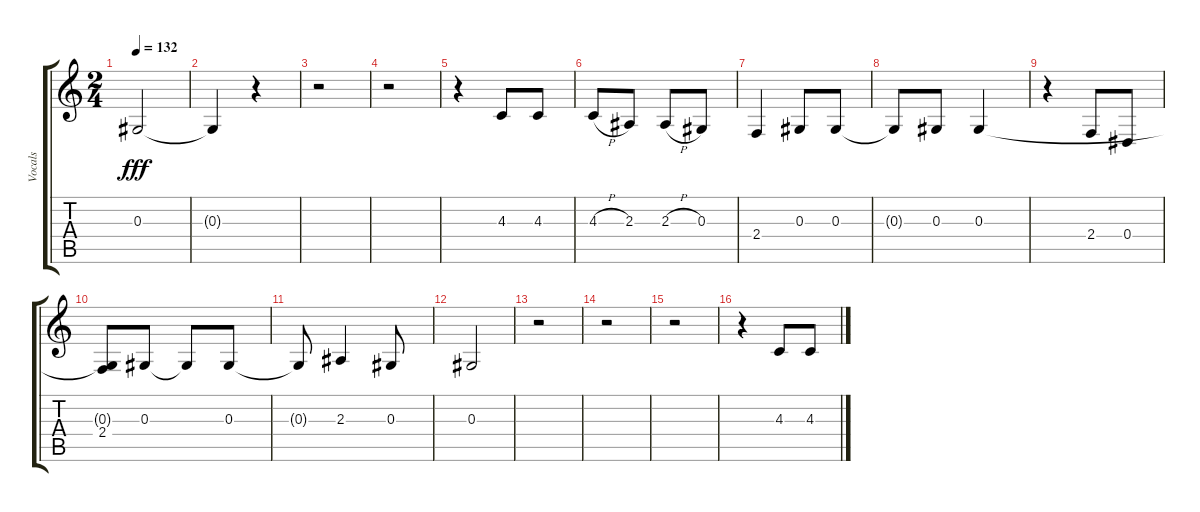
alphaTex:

\track ("Vocals" "Vocals") {instrument tenorsax}
\staff {score tabs}
\tuning (F4 C4 Ab3 Eb3 Bb2 F2) {hide}
\ts (2 4)
\tempo 132
\clef g2
\ks c
0.3.2{dy fff} |
0.3{t}.4 r.4 |
r.2 |
r.2 |
r.4 4.3.8 4.3.8 |
4.3{h}.8 2.3.8 2.3{h}.8 0.3.8 |
2.4.4 0.3.8 0.3.8 |
0.3{t}.8 0.3.8 0.3.4 |
r.4 2.4.8 0.4.8 |
(0.3{t} 2.4).8 0.3.8 0.3{t}.8 0.3.8 |
0.3{t}.8 2.3.4 0.3.8 |
0.3.2 |
r.2 |
r.2 |
r.2 |
r.4 4.3.8 4.3.8
